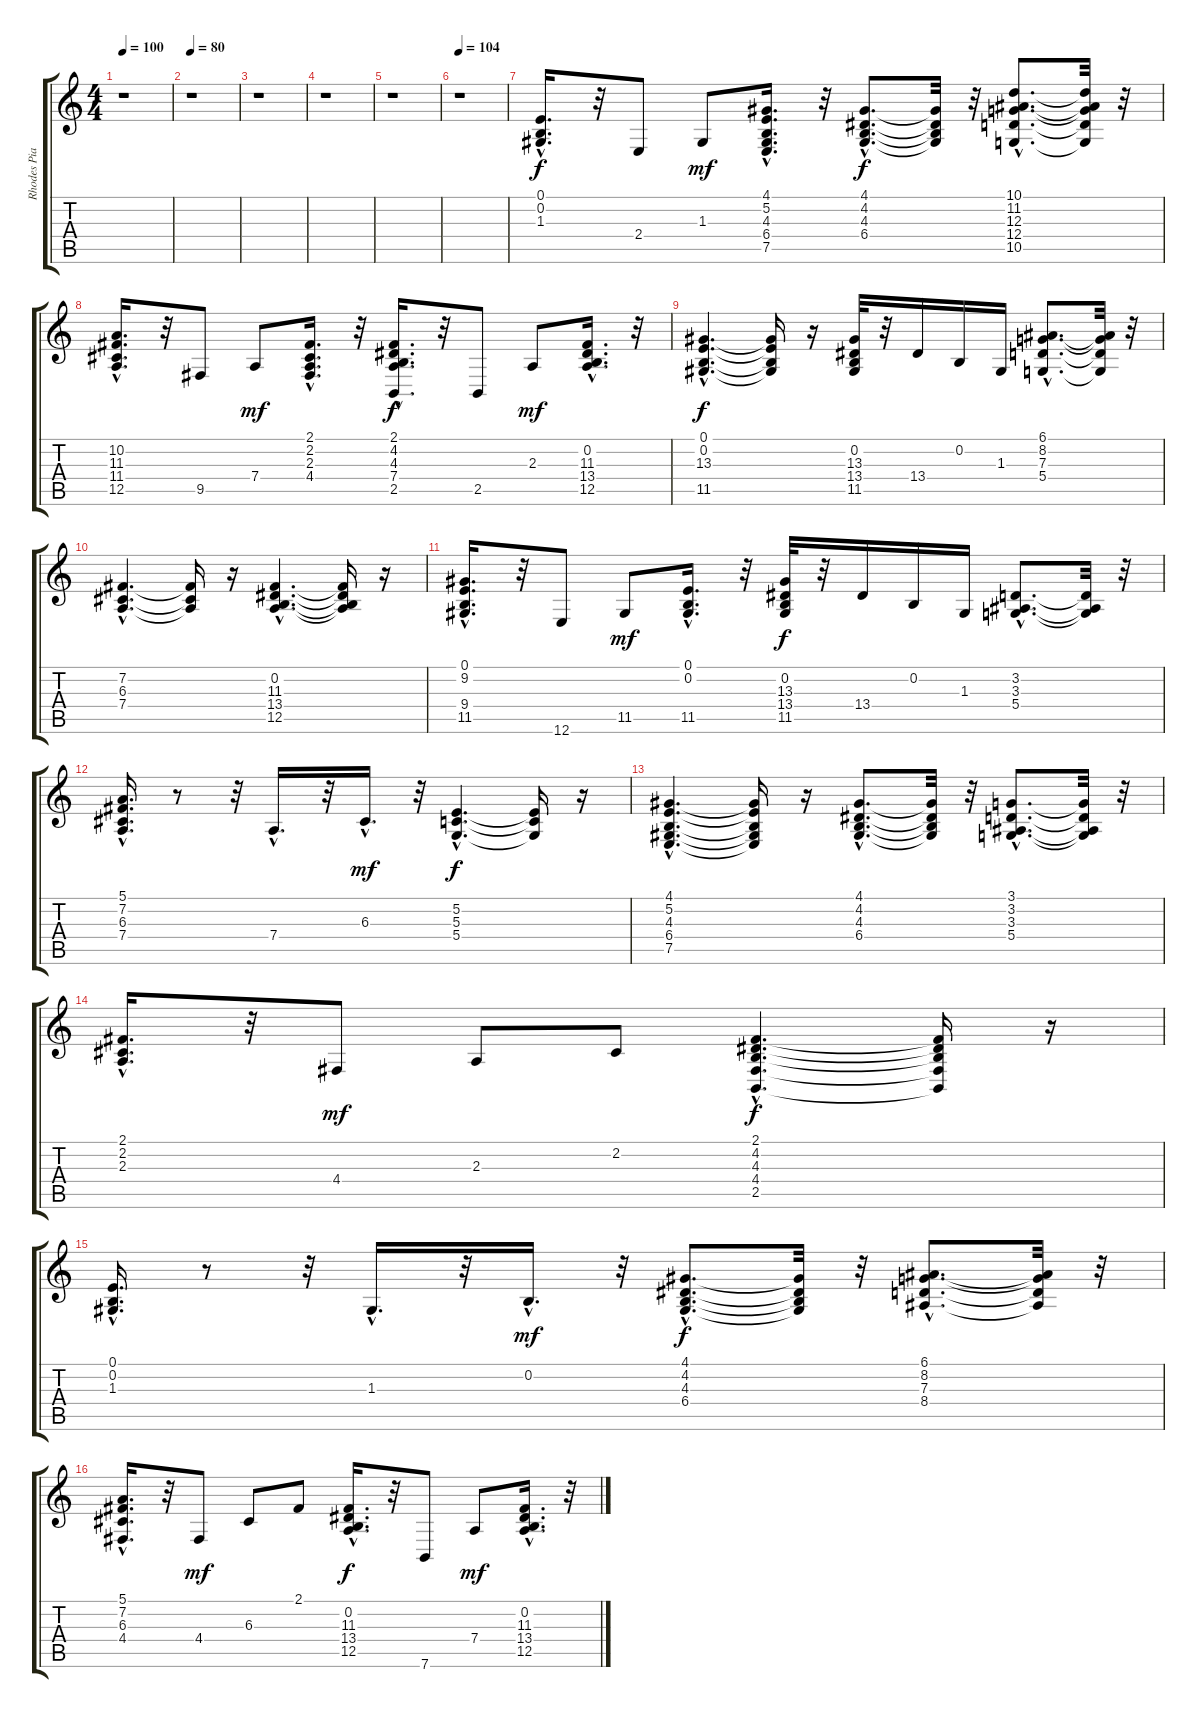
\track ("Rhodes Piano" "Rhodes Pia") {instrument electricpiano1}
\staff {score tabs}
\tuning (E4 B3 G3 D3 A2 E2) {hide}
\ts (4 4)
\tempo 100
\clef g2
\ks c
r.1{dy f instrument electricpiano1} |
\tempo 80
r.1 |
r.1 |
r.1 |
r.1 |
\tempo 104
r.1 |
(0.1{hac} 0.2{hac} 1.3{hac}).16{d} r.32 2.4.8 1.3.8{dy mf} (4.1{hac} 5.2{hac} 4.3{hac} 6.4{hac} 7.5{hac}).16{d} r.32 (4.1{hac} 4.2{hac} 4.3{hac} 6.4{hac}).8{d dy f} (4.1{t} 4.2{t} 4.3{t} 6.4{t}).32 r.32 (10.1{hac} 11.2{hac} 12.3{hac} 12.4{hac} 10.5{hac}).8{d} (10.1{t} 11.2{t} 12.3{t} 12.4{t} 10.5{t}).32 r.32 |
(10.2{hac} 11.3{hac} 11.4{hac} 12.5{hac}).16{d} r.32 9.5.8 7.4.8{dy mf} (2.1{hac} 2.2{hac} 2.3{hac} 4.4{hac}).16{d} r.32 (2.1{hac} 4.2{hac} 4.3{hac} 7.4{hac} 2.5{hac}).16{d dy f} r.32 2.5.8 2.3.8{dy mf} (0.2{hac} 11.3{hac} 13.4{hac} 12.5{hac}).16{d} r.32 |
(0.1{hac} 0.2{hac} 13.3{hac} 11.5{hac}).4{d dy f} (0.1{t} 0.2{t} 13.3{t} 11.5{t}).16 r.16 (0.2 13.3 13.4 11.5).32 r.32 13.4.16 0.2.16 1.3.16 (6.1{hac} 8.2{hac} 7.3{hac} 5.4{hac}).8{d} (6.1{t} 8.2{t} 7.3{t} 5.4{t}).32 r.32 |
(7.2{hac} 6.3{hac} 7.4{hac}).4{d} (7.2{t} 6.3{t} 7.4{t}).16 r.16 (0.2{hac} 11.3{hac} 13.4{hac} 12.5{hac}).4{d} (0.2{t} 11.3{t} 13.4{t} 12.5{t}).16 r.16 |
(0.1{hac} 9.2{hac} 9.4{hac} 11.5{hac}).16{d} r.32 12.6.8 11.5.8{dy mf} (0.1{hac} 0.2{hac} 11.5{hac}).16{d} r.32 (0.2 13.3 13.4 11.5).32{dy f} r.32 13.4.16 0.2.16 1.3.16 (3.2{hac} 3.3{hac} 5.4{hac}).8{d} (3.2{t} 3.3{t} 5.4{t}).32 r.32 |
(5.1{hac} 7.2{hac} 6.3{hac} 7.4{hac}).16{d} r.8 r.32 7.4{hac}.16{d} r.32 6.3{hac}.16{d dy mf} r.32 (5.2{hac} 5.3{hac} 5.4{hac}).4{d dy f} (5.2{t} 5.3{t} 5.4{t}).16 r.16 |
(4.1{hac} 5.2{hac} 4.3{hac} 6.4{hac} 7.5{hac}).4{d} (4.1{t} 5.2{t} 4.3{t} 6.4{t} 7.5{t}).16 r.16 (4.1{hac} 4.2{hac} 4.3{hac} 6.4{hac}).8{d} (4.1{t} 4.2{t} 4.3{t} 6.4{t}).32 r.32 (3.1{hac} 3.2{hac} 3.3{hac} 5.4{hac}).8{d} (3.1{t} 3.2{t} 3.3{t} 5.4{t}).32 r.32 |
(2.1{hac} 2.2{hac} 2.3{hac}).16{d} r.32 4.4.8{dy mf} 2.3.8 2.2.8 (2.1{hac} 4.2{hac} 4.3{hac} 4.4{hac} 2.5{hac}).4{d dy f} (2.1{t} 4.2{t} 4.3{t} 4.4{t} 2.5{t}).16 r.16 |
(0.1{hac} 0.2{hac} 1.3{hac}).16{d} r.8 r.32 1.3{hac}.16{d} r.32 0.2{hac}.16{d dy mf} r.32 (4.1{hac} 4.2{hac} 4.3{hac} 6.4{hac}).8{d dy f} (4.1{t} 4.2{t} 4.3{t} 6.4{t}).32 r.32 (6.1{hac} 8.2{hac} 7.3{hac} 8.4{hac}).8{d} (6.1{t} 8.2{t} 7.3{t} 8.4{t}).32 r.32 |
(5.1{hac} 7.2{hac} 6.3{hac} 4.4{hac}).16{d} r.32 4.4.8{dy mf} 6.3.8 2.1.8 (0.2{hac} 11.3{hac} 13.4{hac} 12.5{hac}).16{d dy f} r.32 7.6.8 7.4.8{dy mf} (0.2{hac} 11.3{hac} 13.4{hac} 12.5{hac}).16{d} r.32
